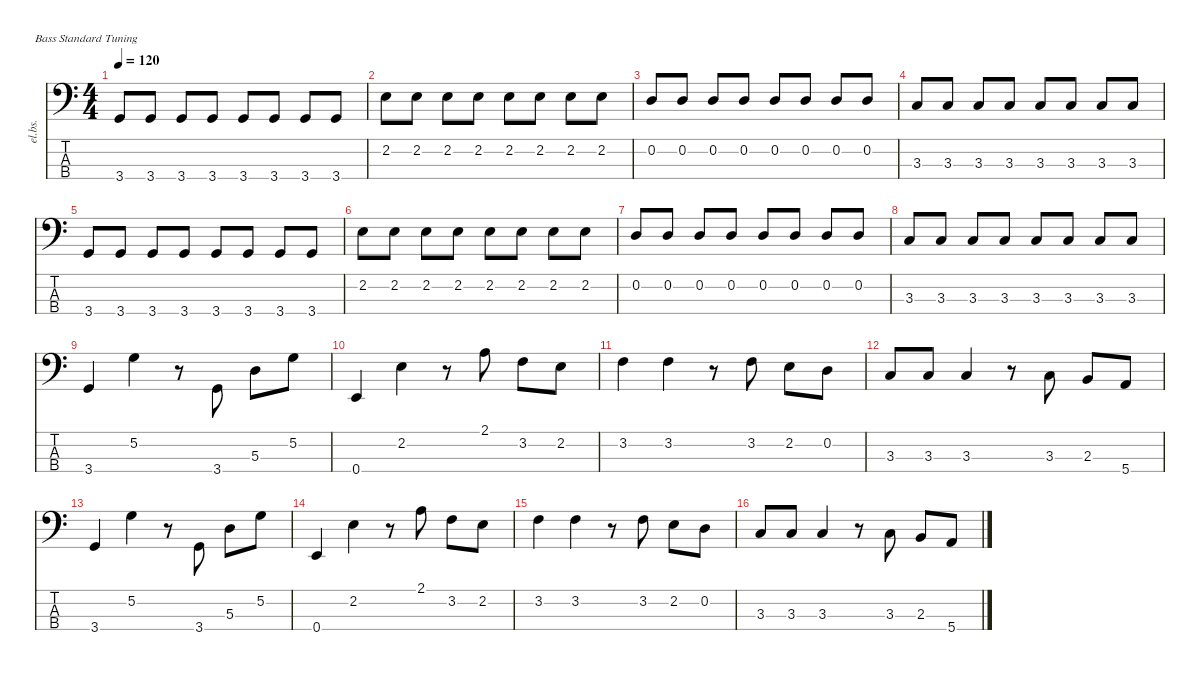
\defaultSystemsLayout 4
\hideDynamics
\bracketExtendMode nobrackets
\track ("Electric Bass" "el.bs.") {instrument electricbassfinger}
\staff {score tabs}
\tuning (G2 D2 A1 E1)
\ts (4 4)
\tempo 120
\clef f4
\ks c
3.4.8{dy mf beam Up} 3.4.8{beam Up} 3.4.8{beam Up} 3.4.8{beam Up} 3.4.8{beam Up} 3.4.8{beam Up} 3.4.8{beam Up} 3.4.8{beam Up} |
2.2.8{beam Down} 2.2.8{beam Down} 2.2.8{beam Down} 2.2.8{beam Down} 2.2.8{beam Down} 2.2.8{beam Down} 2.2.8{beam Down} 2.2.8{beam Down} |
0.2.8{beam Up} 0.2.8{beam Up} 0.2.8{beam Up} 0.2.8{beam Up} 0.2.8{beam Up} 0.2.8{beam Up} 0.2.8{beam Up} 0.2.8{beam Up} |
3.3.8{beam Up} 3.3.8{beam Up} 3.3.8{beam Up} 3.3.8{beam Up} 3.3.8{beam Up} 3.3.8{beam Up} 3.3.8{beam Up} 3.3.8{beam Up} |
3.4.8{beam Up} 3.4.8{beam Up} 3.4.8{beam Up} 3.4.8{beam Up} 3.4.8{beam Up} 3.4.8{beam Up} 3.4.8{beam Up} 3.4.8{beam Up} |
2.2.8{beam Down} 2.2.8{beam Down} 2.2.8{beam Down} 2.2.8{beam Down} 2.2.8{beam Down} 2.2.8{beam Down} 2.2.8{beam Down} 2.2.8{beam Down} |
0.2.8{beam Up} 0.2.8{beam Up} 0.2.8{beam Up} 0.2.8{beam Up} 0.2.8{beam Up} 0.2.8{beam Up} 0.2.8{beam Up} 0.2.8{beam Up} |
3.3.8{beam Up} 3.3.8{beam Up} 3.3.8{beam Up} 3.3.8{beam Up} 3.3.8{beam Up} 3.3.8{beam Up} 3.3.8{beam Up} 3.3.8{beam Up} |
3.4.4{beam Up} 5.2.4{beam Down} r.8{beam Down} 3.4.8{beam Up} 5.3.8{beam Down} 5.2.8{beam Down} |
0.4.4{beam Up} 2.2.4{beam Down} r.8{beam Down} 2.1.8{beam Down} 3.2.8{beam Down} 2.2.8{beam Down} |
3.2.4{beam Down} 3.2.4{beam Down} r.8{beam Down} 3.2.8{beam Down} 2.2.8{beam Down} 0.2.8{beam Down} |
3.3.8{beam Up} 3.3.8{beam Up} 3.3.4{beam Up} r.8{beam Down} 3.3.8{beam Up} 2.3.8{beam Up} 5.4.8{beam Up} |
3.4.4{beam Up} 5.2.4{beam Down} r.8{beam Down} 3.4.8{beam Up} 5.3.8{beam Down} 5.2.8{beam Down} |
0.4.4{beam Up} 2.2.4{beam Down} r.8{beam Down} 2.1.8{beam Down} 3.2.8{beam Down} 2.2.8{beam Down} |
3.2.4{beam Down} 3.2.4{beam Down} r.8{beam Down} 3.2.8{beam Down} 2.2.8{beam Down} 0.2.8{beam Down} |
3.3.8{beam Up} 3.3.8{beam Up} 3.3.4{beam Up} r.8{beam Down} 3.3.8{beam Up} 2.3.8{beam Up} 5.4.8{beam Up}
